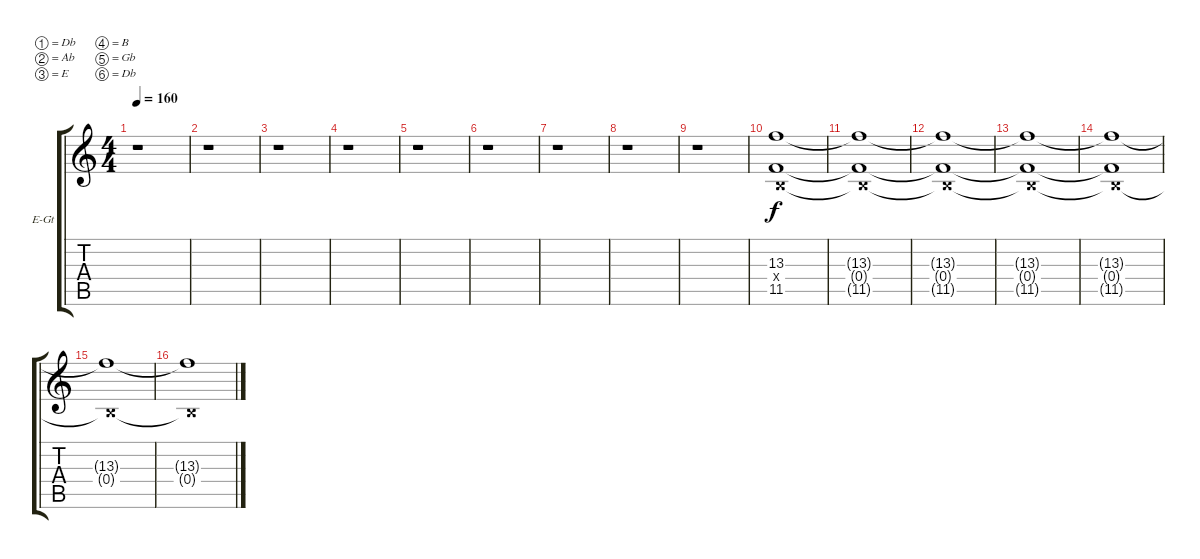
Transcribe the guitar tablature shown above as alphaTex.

\bracketExtendMode groupsimilarinstruments
\firstSystemTrackNameOrientation horizontal
\otherSystemsTrackNameOrientation horizontal
\track ("Guitar III" "E-Gt") {instrument overdrivenguitar}
\staff {score tabs}
\tuning (Db4 Ab3 E3 B2 Gb2 Db2)
\ts (4 4)
\tempo 160
\clef g2
\ks c
r.1{dy f} |
r.1 |
r.1 |
r.1 |
r.1 |
r.1 |
r.1 |
r.1 |
r.1 |
(13.3 0.4{x} 11.5).1 |
(13.3{t} 11.5{t} 0.4{x t}).1 |
(13.3{t} 11.5{t} 0.4{x t}).1 |
(13.3{t} 11.5{t} 0.4{x t}).1 |
(13.3{t} 11.5{t} 0.4{x t}).1 |
(13.3{t} 0.4{x t}).1 |
(13.3{t} 0.4{x t}).1
